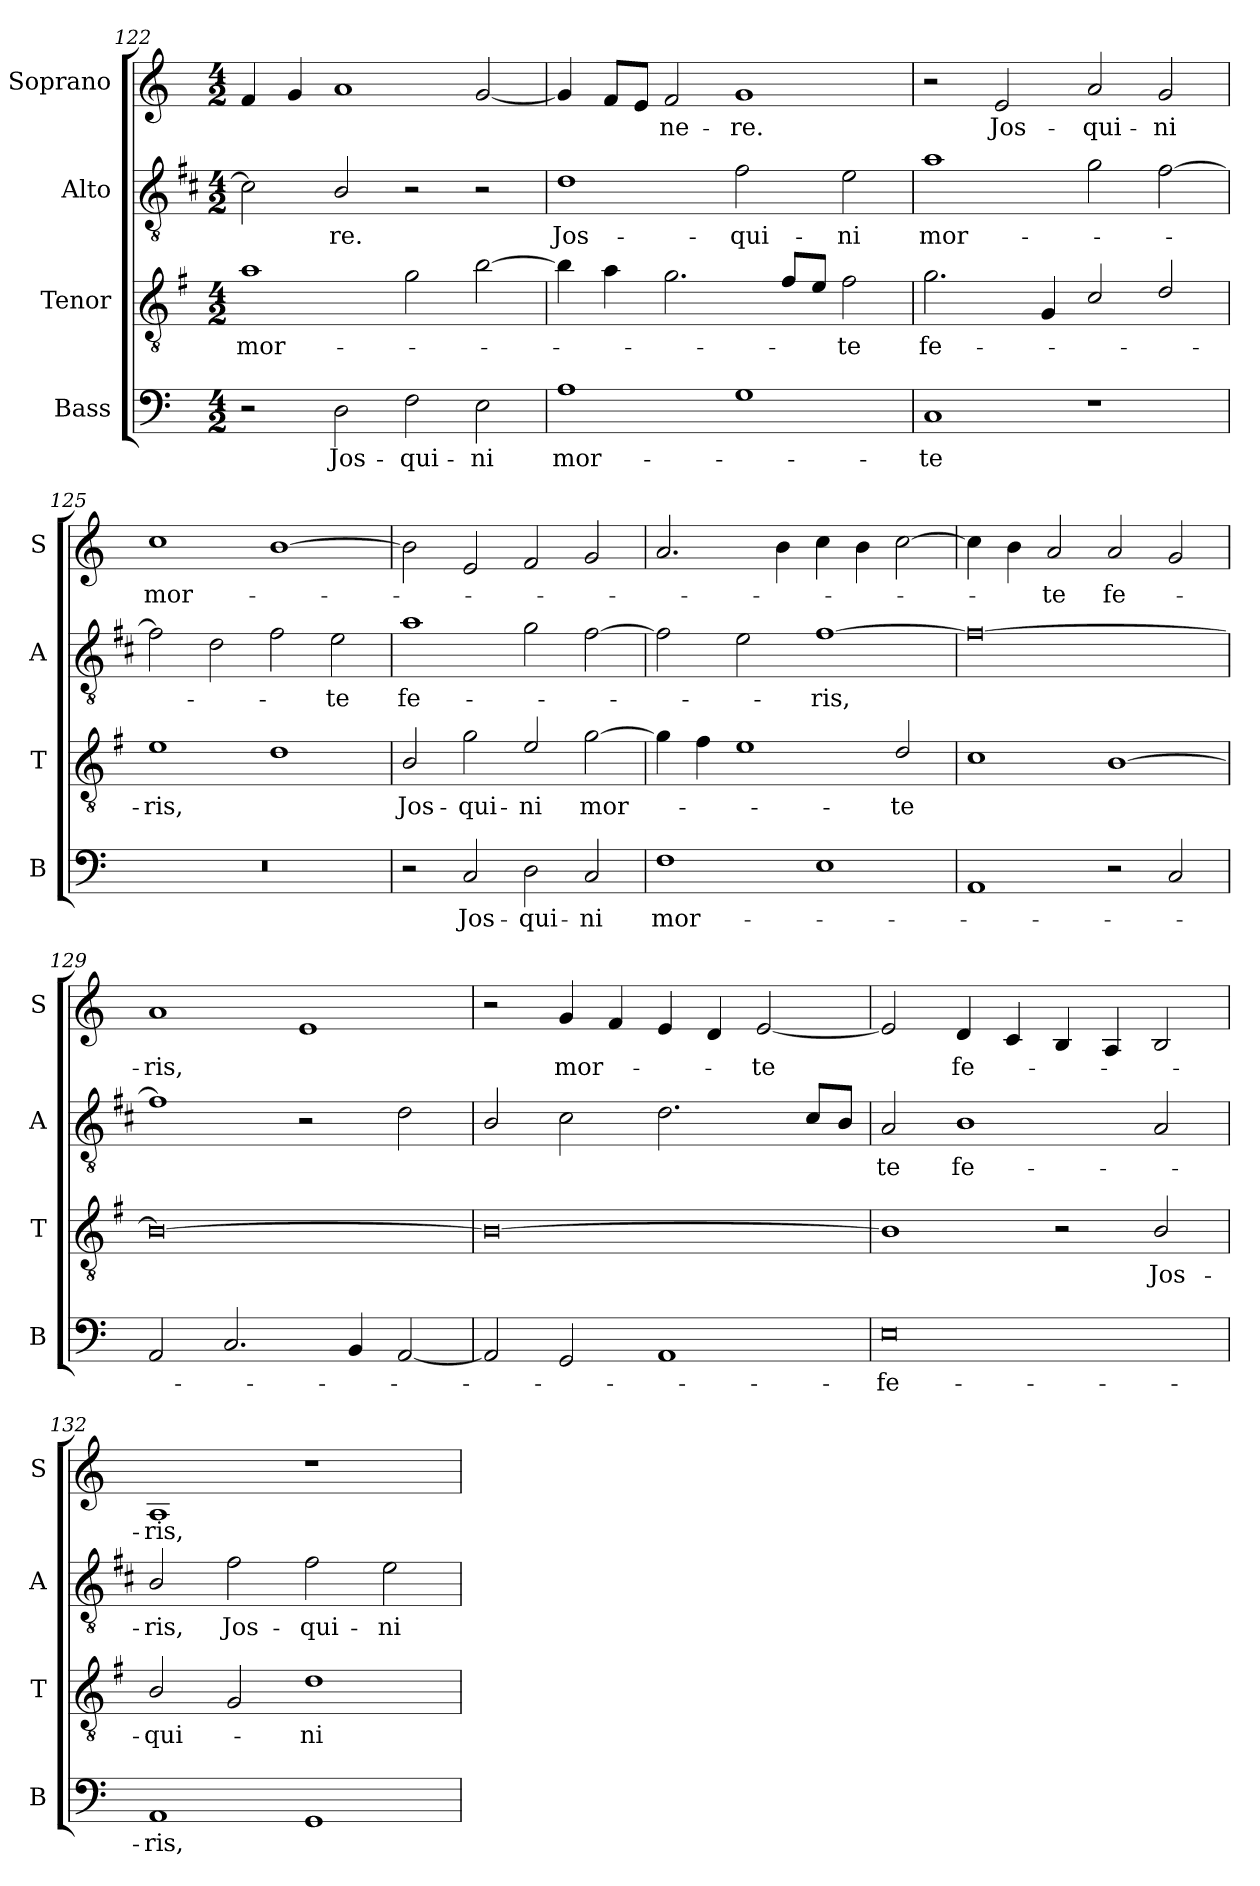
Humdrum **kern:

**kern	**text	**kern	**text	**kern	**text	**kern	**text
*part4	*part4	*part3	*part3	*part2	*part2	*part1	*part1
*staff4	*staff4	*staff3	*staff3	*staff2	*staff2	*staff1	*staff1
*I"Bass	*	*I"Tenor	*	*I"Alto	*	*I"Soprano	*
*I'B	*	*I'T	*	*I'A	*	*I'S	*
*clefF4	*	*clefGv2	*	*clefGv2	*	*clefG2	*
*	*	*ITrd4c7	*	*ITrd1c2	*	*	*
*k[]	*	*k[]	*	*k[]	*	*k[]	*
*C:	*	*C:	*	*C:	*	*C:	*
*M4/2	*	*M4/2	*	*M4/2	*	*M4/2	*
=122	=122	=122	=122	=122	=122	=122	=122
!	!	!	!LO:LY:b	!	!	!	!
2r	.	1d	mor-	2B-\]	.	4f/	.
.	.	.	.	.	.	4g/	.
!	!LO:LY:b	!	!	!	!LO:LY:b	!	!
2D\	Jos-	.	.	2A/	-re.	1a	.
!	!LO:LY:b	!	!	!	!	!	!
2F\	-qui-	2c\	.	2r	.	.	.
!	!LO:LY:b	!	!	!	!	!	!
2E\	-ni	[2e\	.	2r	.	[2g/	.
!!LO:LB:g=z
=123	=123	=123	=123	=123	=123	=123	=123
!	!LO:LY:b	!	!	!	!LO:LY:b	!	!
1A	mor-	4e\]	.	1c	Jos-	4g/]	.
.	.	4d\	.	.	.	8f/L	.
.	.	.	.	.	.	8e/J	.
!	!	!	!	!	!	!	!LO:LY:b
.	.	2.c\	.	.	.	2f/	-ne-
!	!	!	!	!	!LO:LY:b	!	!LO:LY:b
1G	.	.	.	2e\	-qui-	1g	-re.
.	.	8B/L	.	.	.	.	.
.	.	8A/J	.	.	.	.	.
!	!	!	!LO:LY:b	!	!LO:LY:b	!	!
.	.	2B\	-te	2d\	-ni	.	.
=124	=124	=124	=124	=124	=124	=124	=124
!	!LO:LY:b	!	!LO:LY:b	!	!LO:LY:b	!	!
1C	-te	2.c\	fe-	1g	mor-	2r	.
!	!	!	!	!	!	!	!LO:LY:b
.	.	.	.	.	.	2e/	Jos-
.	.	4C/	.	.	.	.	.
!	!	!	!	!	!	!	!LO:LY:b
1r	.	2F/	.	2f\	.	2a/	-qui-
!	!	!	!	!	!	!	!LO:LY:b
.	.	2G/	.	[2e\	.	2g/	-ni
=125	=125	=125	=125	=125	=125	=125	=125
!	!	!	!LO:LY:b	!	!	!	!LO:LY:b
0r	.	1A	-ris,	2e\]	.	1cc	mor-
.	.	.	.	2c\	.	.	.
.	.	1G	.	2e\	.	[1b	.
!	!	!	!	!	!LO:LY:b	!	!
.	.	.	.	2d\	-te	.	.
=126	=126	=126	=126	=126	=126	=126	=126
!	!	!	!LO:LY:b	!	!LO:LY:b	!	!
2r	.	2E/	Jos-	1g	fe-	2b\]	.
!	!LO:LY:b	!	!LO:LY:b	!	!	!	!
2C/	Jos-	2c\	-qui-	.	.	2e/	.
!	!LO:LY:b	!	!LO:LY:b	!	!	!	!
2D\	-qui-	2A/	-ni	2f\	.	2f/	.
!	!LO:LY:b	!	!LO:LY:b	!	!	!	!
2C/	-ni	[2c\	mor-	[2e\	.	2g/	.
!!LO:LB:g=z
=127	=127	=127	=127	=127	=127	=127	=127
!	!LO:LY:b	!	!	!	!	!	!
1F	mor-	4c\]	.	2e\]	.	2.a/	.
.	.	4B\	.	.	.	.	.
.	.	1A	.	2d\	.	.	.
.	.	.	.	.	.	4b\	.
!	!	!	!	!	!LO:LY:b	!	!
1E	.	.	.	[1e	-ris,	4cc\	.
.	.	.	.	.	.	4b\	.
!	!	!	!LO:LY:b	!	!	!	!
.	.	2G/	-te	.	.	[2cc\	.
=128	=128	=128	=128	=128	=128	=128	=128
1AA	.	1F	.	0e_	.	4cc\]	.
.	.	.	.	.	.	4b\	.
!	!	!	!	!	!	!	!LO:LY:b
.	.	.	.	.	.	2a/	-te
!	!	!	!	!	!	!	!LO:LY:b
2r	.	[1E	.	.	.	2a/	fe-
2C/	.	.	.	.	.	2g/	.
=129	=129	=129	=129	=129	=129	=129	=129
!	!	!	!	!	!	!	!LO:LY:b
2AA/	.	0E_	.	1e]	.	1a	-ris,
2.C/	.	.	.	.	.	.	.
.	.	.	.	2r	.	1e	.
4BB/	.	.	.	.	.	.	.
[2AA/	.	.	.	2c\	.	.	.
=130	=130	=130	=130	=130	=130	=130	=130
2AA/]	.	0E_	.	2A/	.	2r	.
!	!	!	!	!	!	!	!LO:LY:b
2GG/	.	.	.	2B\	.	4g/	mor-
.	.	.	.	.	.	4f/	.
1AA	.	.	.	2.c\	.	4e/	.
.	.	.	.	.	.	4d/	.
!	!	!	!	!	!	!	!LO:LY:b
.	.	.	.	.	.	[2e/	-te
.	.	.	.	8B/L	.	.	.
.	.	.	.	8A/J	.	.	.
!!LO:PB:g=z
=131	=131	=131	=131	=131	=131	=131	=131
!	!LO:LY:b	!	!	!	!LO:LY:b	!	!
0E	-fe-	1E]	.	2G/	te	2e/]	.
!	!	!	!	!	!LO:LY:b	!	!LO:LY:b
.	.	.	.	1A	fe-	4d/	fe-
.	.	.	.	.	.	4c/	.
.	.	2r	.	.	.	4B/	.
.	.	.	.	.	.	4A/	.
!	!	!	!LO:LY:b	!	!	!	!
.	.	2E/	Jos-	2G/	.	2B/	.
=132	=132	=132	=132	=132	=132	=132	=132
!	!LO:LY:b	!	!LO:LY:b	!	!LO:LY:b	!	!LO:LY:b
1AA	-ris,	2E/	-qui-	2A/	-ris,	1A	-ris,
!	!	!	!	!	!LO:LY:b	!	!
.	.	2C/	.	2e\	Jos-	.	.
!	!	!	!LO:LY:b	!	!LO:LY:b	!	!
1GG	.	1G	-ni	2e\	-qui-	1r	.
!	!	!	!	!	!LO:LY:b	!	!
.	.	.	.	2d\	-ni	.	.
=	=	=	=	=	=	=	=
*-	*-	*-	*-	*-	*-	*-	*-
